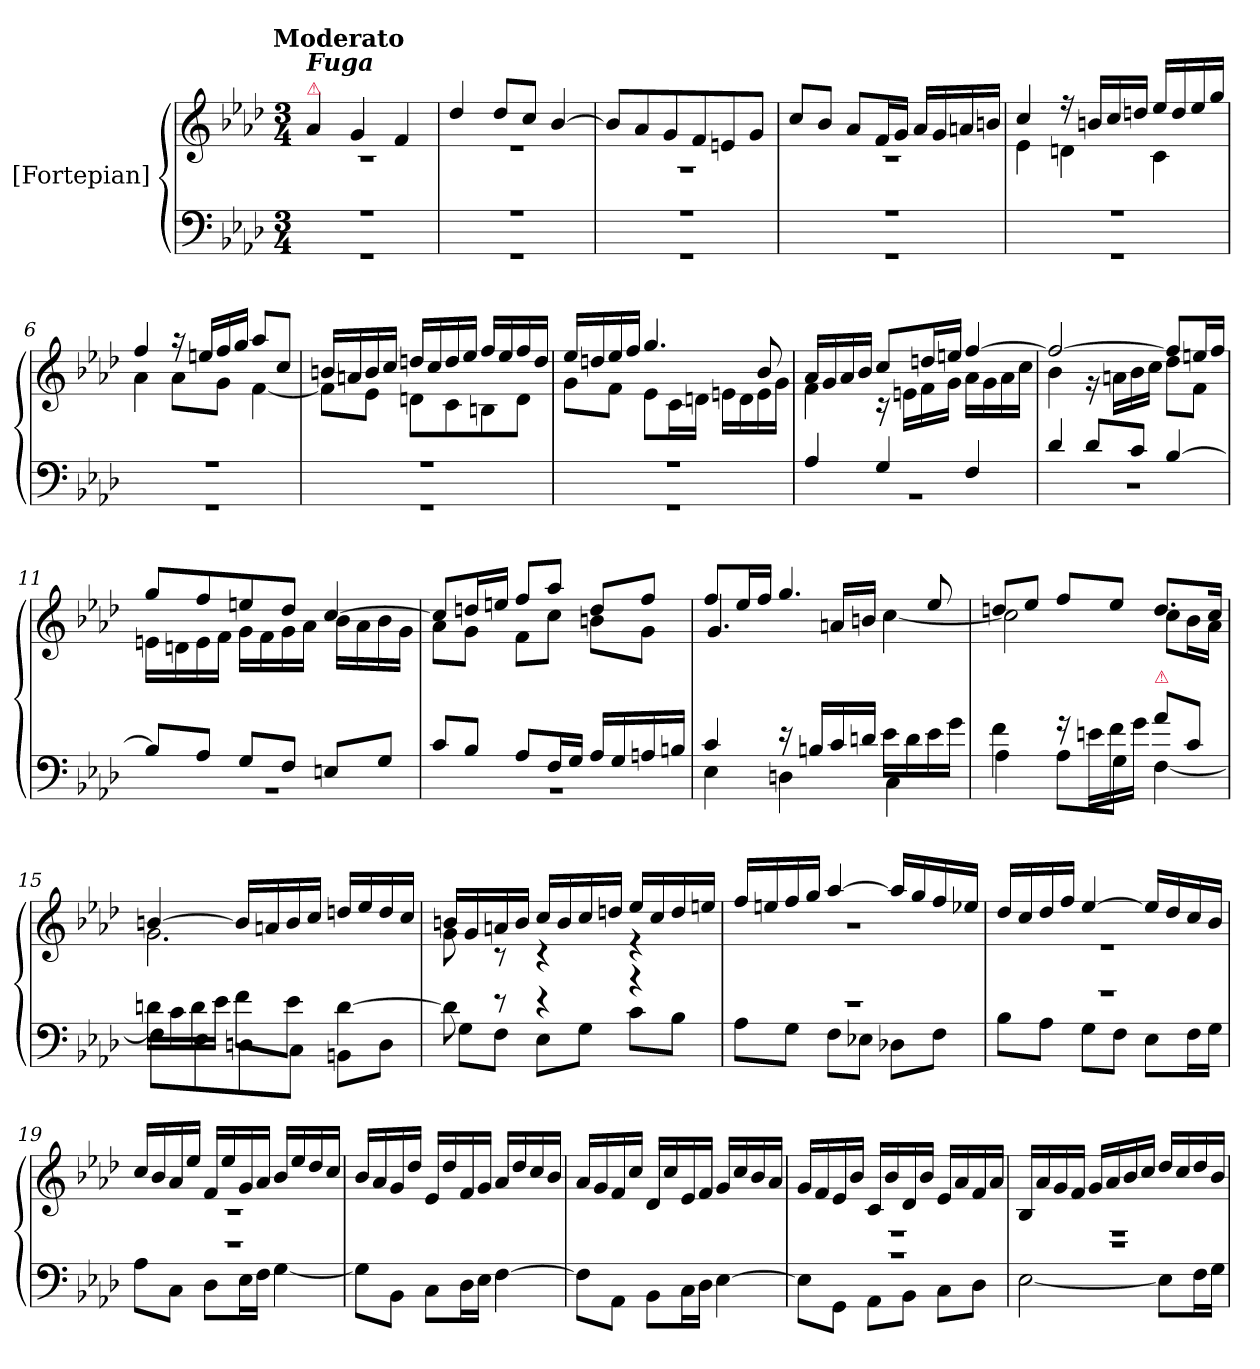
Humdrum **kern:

**kern	**kern
*part1	*part1
*staff2	*staff1
*I"[Fortepian]	*
*clefF4	*clefG2
*k[b-e-a-d-]	*k[b-e-a-d-]
!!LO:TX:omd:t=Moderato
*M3/4	*M3/4
*MM92	*MM92
=1	=1
*^	*^
!	!	!LO:TX:a:color=crimson:t=⚠	!
!	!	!LO:TX:a:Bi:t=Fuga	!
2.r	2.r	4a-/	2.r
.	.	4g/	.
.	.	4f/	.
=2	=2	=2	=2
2.r	2.r	4dd-/	2.r
.	.	8dd-/L	.
.	.	8cc/J	.
.	.	[4b-/	.
=3	=3	=3	=3
2.r	2.r	8b-/L]	2.r
.	.	8a-/	.
.	.	8g/	.
.	.	8f/	.
.	.	8en/	.
.	.	8g/J	.
=4	=4	=4	=4
2.r	2.r	8cc/L	2.r
.	.	8b-/J	.
.	.	8a-/L	.
.	.	16f/L	.
.	.	16g/JJ	.
.	.	16a-/LL	.
.	.	16g/	.
.	.	16an/	.
.	.	16bn/JJ	.
=5	=5	=5	=5
2.r	2.r	4cc/	4e-\
.	.	16r	4dn\
.	.	16bn/LL	.
.	.	16cc/	.
.	.	16ddn/JJ	.
.	.	16ee-/LL	4c\
.	.	16dd/	.
.	.	16ee-/	.
.	.	16gg/JJ	.
=6	=6	=6	=6
2.r	2.r	4ff/	4a-\
.	.	16r	8a-\L
.	.	16een/LL	.
.	.	16ff/	8g\J
.	.	16gg/JJ	.
.	.	8aa-/L	[4f\
.	.	8cc/J	.
=7	=7	=7	=7
2.r	2.r	16bn/LL	8f\L]
.	.	16an/	.
.	.	16b/	8e-\J
.	.	16cc/JJ	.
.	.	16ddn/LL	8dn\L
.	.	16cc/	.
.	.	16dd/	8c\
.	.	16ee-/JJ	.
.	.	16ff/LL	8Bn\
.	.	16ee-/	.
.	.	16ff/	8d\J
.	.	16dd/JJ	.
=8	=8	=8	=8
2.r	2.r	16ee-/LL	8g\L
.	.	16ddn/	.
.	.	16ee-/	8f\J
.	.	16ff/JJ	.
.	.	4.gg/	8e-\L
.	.	.	16c\L
.	.	.	16dn\JJ
.	.	.	16en\LL
.	.	.	16d\
.	.	8b-/	16e\
.	.	.	16g\JJ
=9	=9	=9	=9
4A-/	2.r	16a-/LL	4f\
.	.	16g/	.
.	.	16a-/	.
.	.	16b-/JJ	.
4G/	.	8cc/L	16r
.	.	.	16en\LL
.	.	16ddn/L	16f\
.	.	16een/JJ	16g\JJ
4F/	.	[4ff/	16a-\LL
.	.	.	16g\
.	.	.	16a-\
.	.	.	16cc\JJ
=10	=10	=10	=10
4d-/	2.r	2ff/_	4b-\
8d-/L	.	.	16r
.	.	.	16an\LL
8c/J	.	.	16b-\
.	.	.	16cc\JJ
[4B-/	.	8ff/L]	8dd-\L
.	.	16een/L	8f\J
.	.	16ff/JJ	.
=11	=11	=11	=11
8B-/L]	2.r	8gg/L	16en\LL
.	.	.	16dn\
8A-/J	.	8ff/	16e\
.	.	.	16f\JJ
8G/L	.	8een/	16g\LL
.	.	.	16f\
8F/J	.	8dd-/J	16g\
.	.	.	16a-\JJ
8En/L	.	[4cc/	16b-\LL
.	.	.	16a-\
8G/J	.	.	16b-\
.	.	.	16g\JJ
=12	=12	=12	=12
8c/L	2.r	8cc/L]	8a-\L
8B-/J	.	16ddn/L	8g\J
.	.	16een/JJ	.
8A-/L	.	8ff/L	8f\L
16F/L	.	8aa-/J	8cc\J
16G/JJ	.	.	.
16A-/LL	.	8dd/L	8bn\L
16G/	.	.	.
16An/	.	8ff/J	8g\J
16Bn/JJ	.	.	.
=13	=13	=13	=13
4c/	4E-\	8ff/L	4.g/
.	.	16ee-/L	.
.	.	16ff/JJ	.
16r	4Dn\	4.gg/	.
16Bn/LL	.	.	.
16c/	.	.	16an/LL
16dn/JJ	.	.	16bn/JJ
16e-\LL	4C\	.	[4cc\
16d\	.	.	.
16e-\	.	8ee-/	.
16g\JJ	.	.	.
=14	=14	=14	=14
4f\	4A-\	8ddn/L	2cc\]
.	.	8ee-/J	.
16r	8A-\L	8ff/L	.
16en\LL	.	.	.
16f\	8G\J	8ee-/J	.
16g\JJ	.	.	.
!LO:TX:a:color=crimson:t=⚠	!	!	!
8a-/L	[4F\	8.dd/L	8cc\L
8c/J	.	.	16b-\L
.	.	16cc/Jk	16a-\JJ
=15	=15	=15	=15
16dn\LL	8F\L]	[4bn/	2.g\
16c\	.	.	.
16d\	8E-\	.	.
16e-\JJ	.	.	.
8f\L	8Dn\	16b/LL]	.
.	.	16an/	.
8e-\J	8C\J	16b/	.
.	.	16cc/JJ	.
[4d\	8BBn\L	16ddn/LL	.
.	.	16ee-/	.
.	8D\J	16dd/	.
.	.	16cc/JJ	.
=16	=16	=16	=16
8d\]	8G\L	16bn/LL	8g\
.	.	16g/	.
8r	8F\J	16an/	8r
.	.	16b/JJ	.
4r	8E-\L	16cc/LL	4r
.	.	16b/	.
.	8G\J	16cc/	.
.	.	16ddn/JJ	.
4r	8c\L	16ee-/LL	4r
.	.	16cc/	.
.	8B-\J	16dd/	.
.	.	16een/JJ	.
=17	=17	=17	=17
2.r	8A-\L	16ff/LL	2.r
.	.	16een/	.
.	8G\J	16ff/	.
.	.	16gg/JJ	.
.	8F\L	[4aa-/	.
.	8E-X\J	.	.
.	8D-X\L	16aa-/LL]	.
.	.	16gg/	.
.	8F\J	16ff/	.
.	.	16ee-X/JJ	.
=18	=18	=18	=18
2.r	8B-\L	16dd-/LL	2.r
.	.	16cc/	.
.	8A-\J	16dd-/	.
.	.	16ff/JJ	.
.	8G\L	[4ee-/	.
.	8F\J	.	.
.	8E-\L	16ee-/LL]	.
.	.	16dd-/	.
.	16F\L	16cc/	.
.	16G\JJ	16b-/JJ	.
=19	=19	=19	=19
2.r	8A-\L	16cc/LL	2.r
.	.	16b-/	.
.	8C\J	16a-/	.
.	.	16ee-/JJ	.
.	8D-\L	16f/LL	.
.	.	16ee-/	.
.	16E-\L	16g/	.
.	16F\JJ	16a-/JJ	.
.	[4G\	16b-/LL	.
.	.	16ee-/	.
.	.	16dd-/	.
.	.	16cc/JJ	.
*v	*v	*	*
*	*v	*v
=20	=20
8G\L]	16b-/LL
.	16a-/
8BB-\J	16g/
.	16dd-/JJ
8C\L	16e-/LL
.	16dd-/
16D-\L	16f/
16E-\JJ	16g/JJ
[4F\	16a-/LL
.	16dd-/
.	16cc/
.	16b-/JJ
=21	=21
8F\L]	16a-/LL
.	16g/
8AA-\J	16f/
.	16cc/JJ
8BB-\L	16d-/LL
.	16cc/
16C\L	16e-/
16D-\JJ	16f/JJ
[4E-\	16g/LL
.	16cc/
.	16b-/
.	16a-/JJ
=22	=22
*^	*^
2.r	8E-\L]	16g/LL	2.r
.	.	16f/	.
.	8GG\J	16e-/	.
.	.	16b-/JJ	.
.	8AA-\L	16c/LL	.
.	.	16b-/	.
.	8BB-\J	16d-/	.
.	.	16b-/JJ	.
.	8C\L	16e-/LL	.
.	.	16a-/	.
.	8D-\J	16f/	.
.	.	16a-/JJ	.
=23	=23	=23	=23
2.r	[2E-\	16B-/LL	2.r
.	.	16a-/	.
.	.	16g/	.
.	.	16f/JJ	.
.	.	16g/LL	.
.	.	16a-/	.
.	.	16b-/	.
.	.	16cc/JJ	.
.	8E-\L]	16dd-/LL	.
.	.	16cc/	.
.	16F\L	16dd-/	.
.	16G\JJ	16b-/JJ	.
*v	*v	*	*
*	*v	*v
=	=
*-	*-
